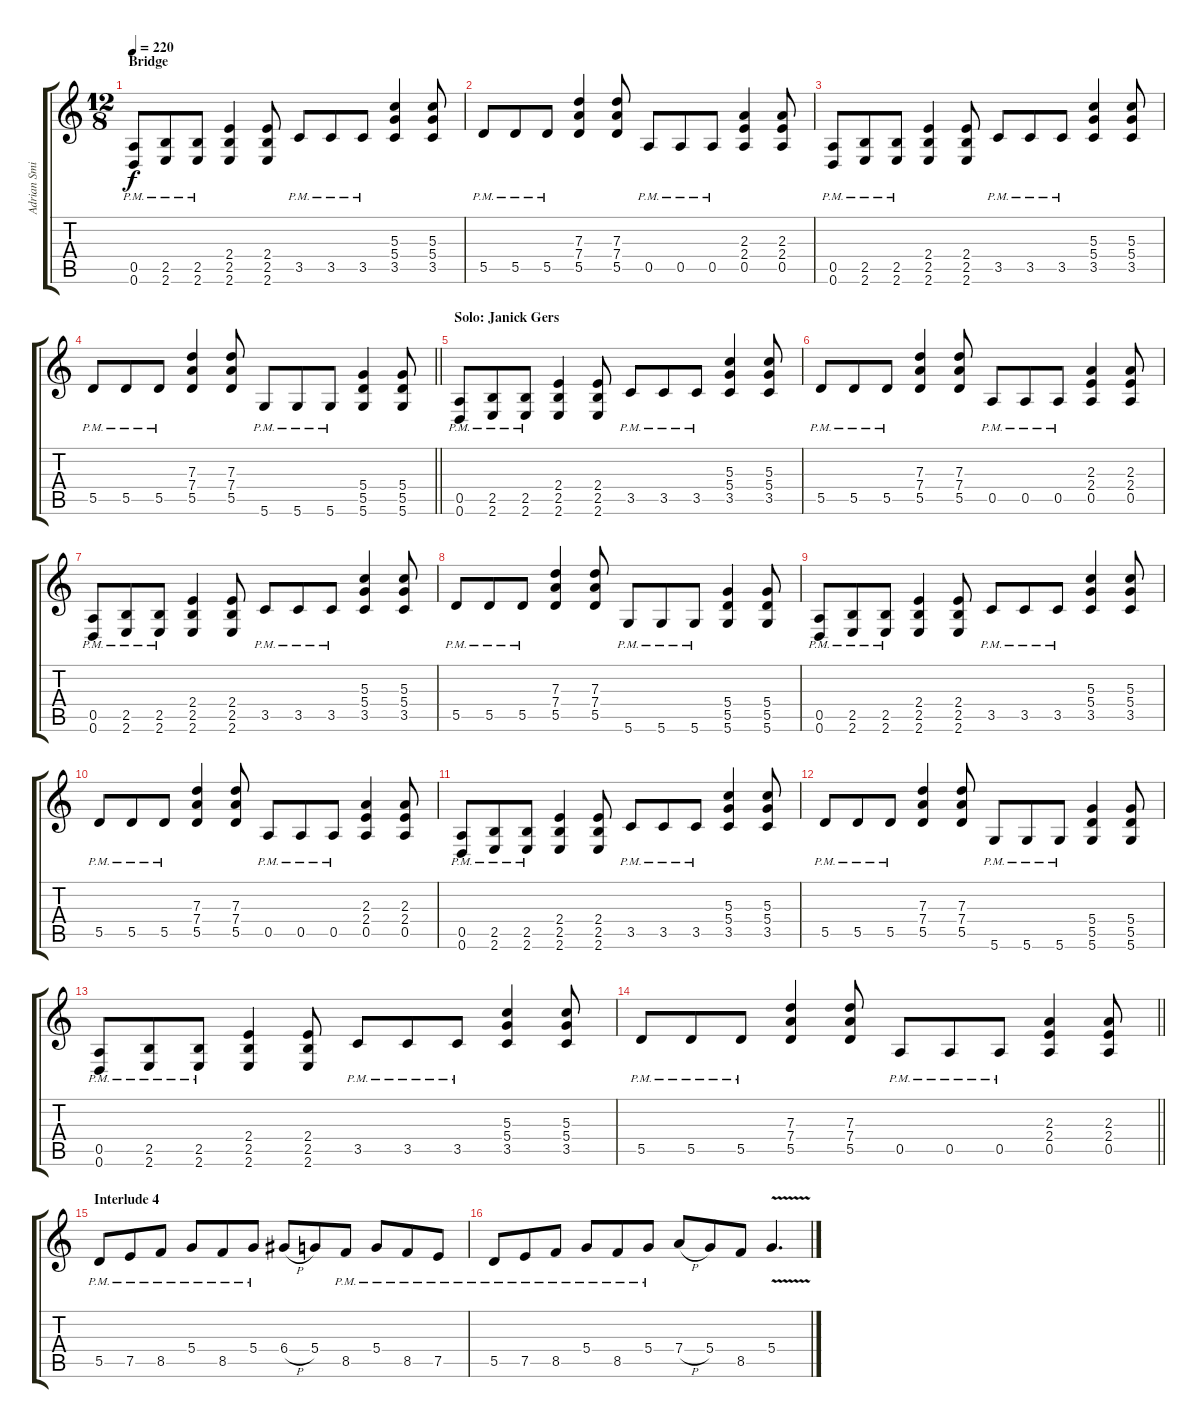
\track ("Adrian Smith" "Adrian Smi") {instrument overdrivenguitar}
\staff {score tabs}
\tuning (E4 B3 G3 D3 A2 D2) {hide}
\ts (12 8)
\section ("" "Bridge")
\tempo 220
\clef g2
\ks c
(0.5{pm} 0.6{pm}).8{dy f} (2.5{pm} 2.6{pm}).8 (2.5{pm} 2.6{pm}).8 (2.4 2.5 2.6).4 (2.4 2.5 2.6).8 3.5{pm}.8 3.5{pm}.8 3.5{pm}.8 (5.3 5.4 3.5).4 (5.3 5.4 3.5).8 |
5.5{pm}.8 5.5{pm}.8 5.5{pm}.8 (7.3 7.4 5.5).4 (7.3 7.4 5.5).8 0.5{pm}.8 0.5{pm}.8 0.5{pm}.8 (2.3 2.4 0.5).4 (2.3 2.4 0.5).8 |
(0.5{pm} 0.6{pm}).8 (2.5{pm} 2.6{pm}).8 (2.5{pm} 2.6{pm}).8 (2.4 2.5 2.6).4 (2.4 2.5 2.6).8 3.5{pm}.8 3.5{pm}.8 3.5{pm}.8 (5.3 5.4 3.5).4 (5.3 5.4 3.5).8 |
\barLineRight lightlight
5.5{pm}.8 5.5{pm}.8 5.5{pm}.8 (7.3 7.4 5.5).4 (7.3 7.4 5.5).8 5.6{pm}.8 5.6{pm}.8 5.6{pm}.8 (5.4 5.5 5.6).4 (5.4 5.5 5.6).8 |
\section ("" "Solo: Janick Gers")
(0.5{pm} 0.6{pm}).8 (2.5{pm} 2.6{pm}).8 (2.5{pm} 2.6{pm}).8 (2.4 2.5 2.6).4 (2.4 2.5 2.6).8 3.5{pm}.8 3.5{pm}.8 3.5{pm}.8 (5.3 5.4 3.5).4 (5.3 5.4 3.5).8 |
5.5{pm}.8 5.5{pm}.8 5.5{pm}.8 (7.3 7.4 5.5).4 (7.3 7.4 5.5).8 0.5{pm}.8 0.5{pm}.8 0.5{pm}.8 (2.3 2.4 0.5).4 (2.3 2.4 0.5).8 |
(0.5{pm} 0.6{pm}).8 (2.5{pm} 2.6{pm}).8 (2.5{pm} 2.6{pm}).8 (2.4 2.5 2.6).4 (2.4 2.5 2.6).8 3.5{pm}.8 3.5{pm}.8 3.5{pm}.8 (5.3 5.4 3.5).4 (5.3 5.4 3.5).8 |
5.5{pm}.8 5.5{pm}.8 5.5{pm}.8 (7.3 7.4 5.5).4 (7.3 7.4 5.5).8 5.6{pm}.8 5.6{pm}.8 5.6{pm}.8 (5.4 5.5 5.6).4 (5.4 5.5 5.6).8 |
(0.5{pm} 0.6{pm}).8 (2.5{pm} 2.6{pm}).8 (2.5{pm} 2.6{pm}).8 (2.4 2.5 2.6).4 (2.4 2.5 2.6).8 3.5{pm}.8 3.5{pm}.8 3.5{pm}.8 (5.3 5.4 3.5).4 (5.3 5.4 3.5).8 |
5.5{pm}.8 5.5{pm}.8 5.5{pm}.8 (7.3 7.4 5.5).4 (7.3 7.4 5.5).8 0.5{pm}.8 0.5{pm}.8 0.5{pm}.8 (2.3 2.4 0.5).4 (2.3 2.4 0.5).8 |
(0.5{pm} 0.6{pm}).8 (2.5{pm} 2.6{pm}).8 (2.5{pm} 2.6{pm}).8 (2.4 2.5 2.6).4 (2.4 2.5 2.6).8 3.5{pm}.8 3.5{pm}.8 3.5{pm}.8 (5.3 5.4 3.5).4 (5.3 5.4 3.5).8 |
5.5{pm}.8 5.5{pm}.8 5.5{pm}.8 (7.3 7.4 5.5).4 (7.3 7.4 5.5).8 5.6{pm}.8 5.6{pm}.8 5.6{pm}.8 (5.4 5.5 5.6).4 (5.4 5.5 5.6).8 |
(0.5{pm} 0.6{pm}).8 (2.5{pm} 2.6{pm}).8 (2.5{pm} 2.6{pm}).8 (2.4 2.5 2.6).4 (2.4 2.5 2.6).8 3.5{pm}.8 3.5{pm}.8 3.5{pm}.8 (5.3 5.4 3.5).4 (5.3 5.4 3.5).8 |
\barLineRight lightlight
5.5{pm}.8 5.5{pm}.8 5.5{pm}.8 (7.3 7.4 5.5).4 (7.3 7.4 5.5).8 0.5{pm}.8 0.5{pm}.8 0.5{pm}.8 (2.3 2.4 0.5).4 (2.3 2.4 0.5).8 |
\section ("" "Interlude 4")
5.5{pm}.8 7.5{pm}.8 8.5{pm}.8 5.4{pm}.8 8.5{pm}.8 5.4{pm}.8 6.4{h}.8 5.4.8 8.5{pm}.8 5.4{pm}.8 8.5{pm}.8 7.5{pm}.8 |
5.5{pm}.8 7.5{pm}.8 8.5{pm}.8 5.4{pm}.8 8.5{pm}.8 5.4{pm}.8 7.4{h}.8 5.4.8 8.5.8 5.4{v}.4{d}
